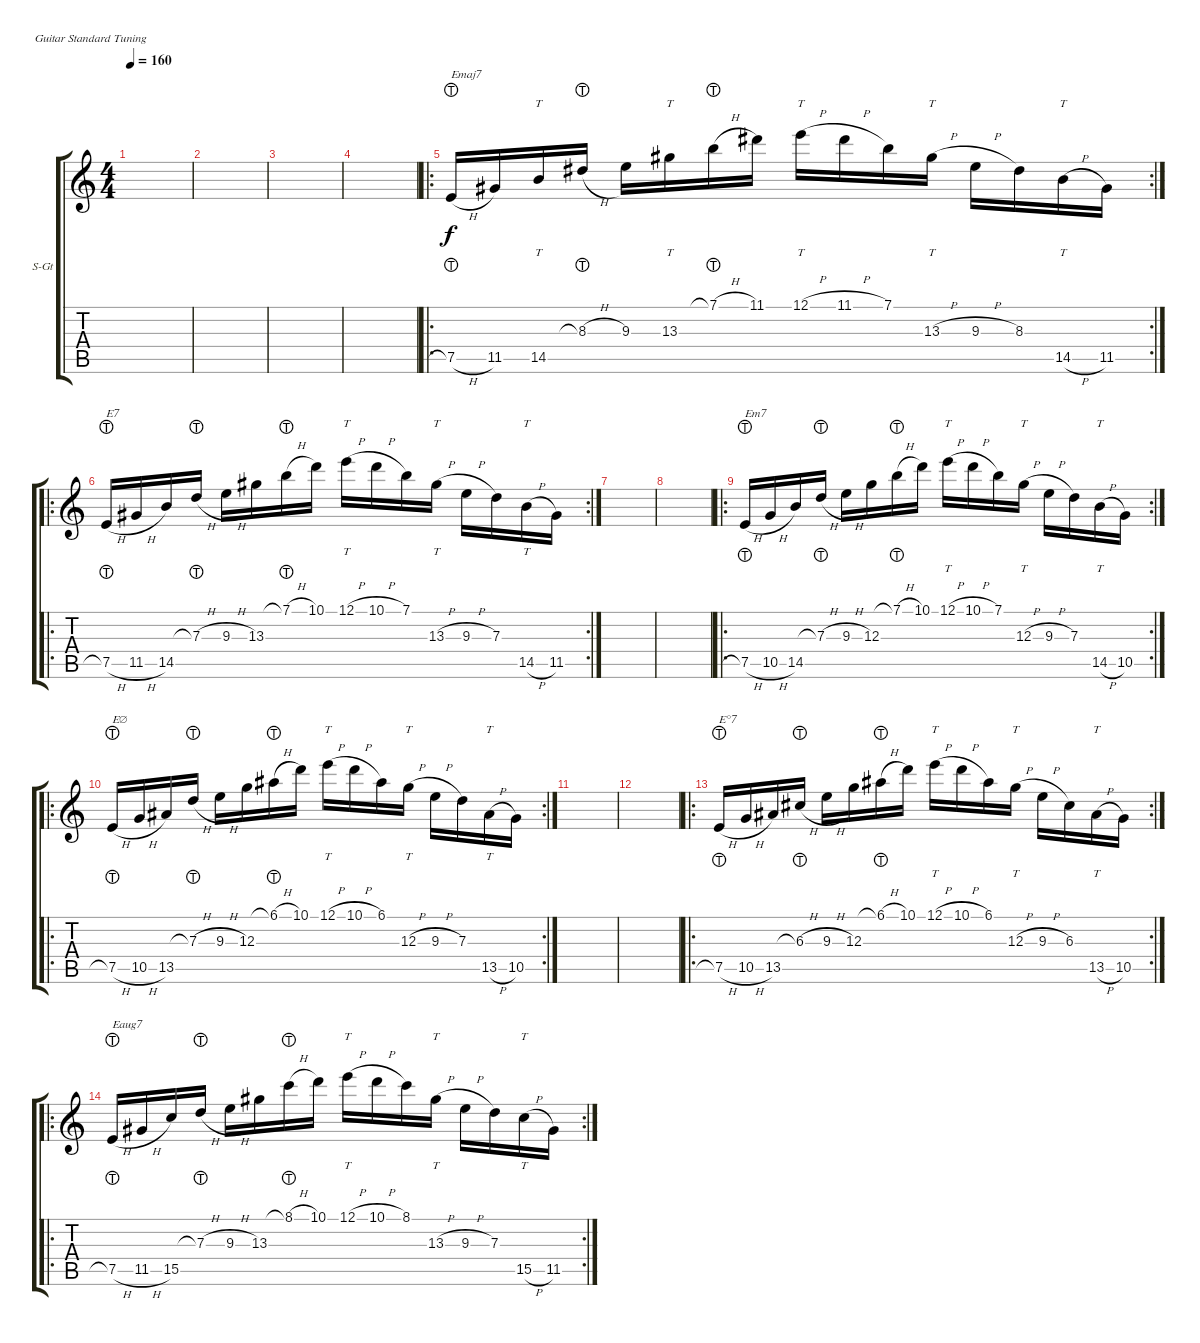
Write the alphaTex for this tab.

\defaultSystemsLayout 4
\bracketExtendMode groupsimilarinstruments
\firstSystemTrackNameOrientation horizontal
\otherSystemsTrackNameOrientation horizontal
\track ("Steel Guitar" "S-Gt") {instrument acousticguitarsteel}
\staff {score tabs}
\tuning (E4 B3 G3 D3 A2 E2)
\ts (4 4)
\tempo 160
\clef g2
\ks c
|
|
|
|
\ro
\rc 2
7.5{h lht}.16{txt "Emaj7"} 11.5.16 14.5.16{tt} 8.3{h lht}.16 9.3.16 13.3.16{tt} 7.1{h lht}.16 11.1.16 12.1{h}.16{tt} 11.1{h}.16 7.1.16 13.3{h}.16{tt} 9.3{h}.16 8.3.16 14.5{h}.16{tt} 11.5.16 |
\ro
\rc 2
7.5{h lht}.16{txt "E7"} 11.5{h}.16 14.5.16 7.3{h lht}.16 9.3{h}.16 13.3.16 7.1{h lht}.16 10.1.16 12.1{h}.16{tt} 10.1{h}.16 7.1.16 13.3{h}.16{tt} 9.3{h}.16 7.3.16 14.5{h}.16{tt} 11.5.16 |
|
|
\ro
\rc 2
7.5{h lht}.16{txt "Em7"} 10.5{h}.16 14.5.16 7.3{h lht}.16 9.3{h}.16 12.3.16 7.1{h lht}.16 10.1.16 12.1{h}.16{tt} 10.1{h}.16 7.1.16 12.3{h}.16{tt} 9.3{h}.16 7.3.16 14.5{h}.16{tt} 10.5.16 |
\ro
\rc 2
7.5{h lht}.16{txt "E∅"} 10.5{h}.16 13.5.16 7.3{h lht}.16 9.3{h}.16 12.3.16 6.1{h lht}.16 10.1.16 12.1{h}.16{tt} 10.1{h}.16 6.1.16 12.3{h}.16{tt} 9.3{h}.16 7.3.16 13.5{h}.16{tt} 10.5.16 |
|
|
\ro
\rc 2
7.5{h lht}.16{txt "E°7"} 10.5{h}.16 13.5.16 6.3{h lht}.16 9.3{h}.16 12.3.16 6.1{h lht}.16 10.1.16 12.1{h}.16{tt} 10.1{h}.16 6.1.16 12.3{h}.16{tt} 9.3{h}.16 6.3.16 13.5{h}.16{tt} 10.5.16 |
\ro
\rc 2
7.5{h lht}.16{txt "Eaug7"} 11.5{h}.16 15.5.16 7.3{h lht}.16 9.3{h}.16 13.3.16 8.1{h lht}.16 10.1.16 12.1{h}.16{tt} 10.1{h}.16 8.1.16 13.3{h}.16{tt} 9.3{h}.16 7.3.16 15.5{h}.16{tt} 11.5.16
